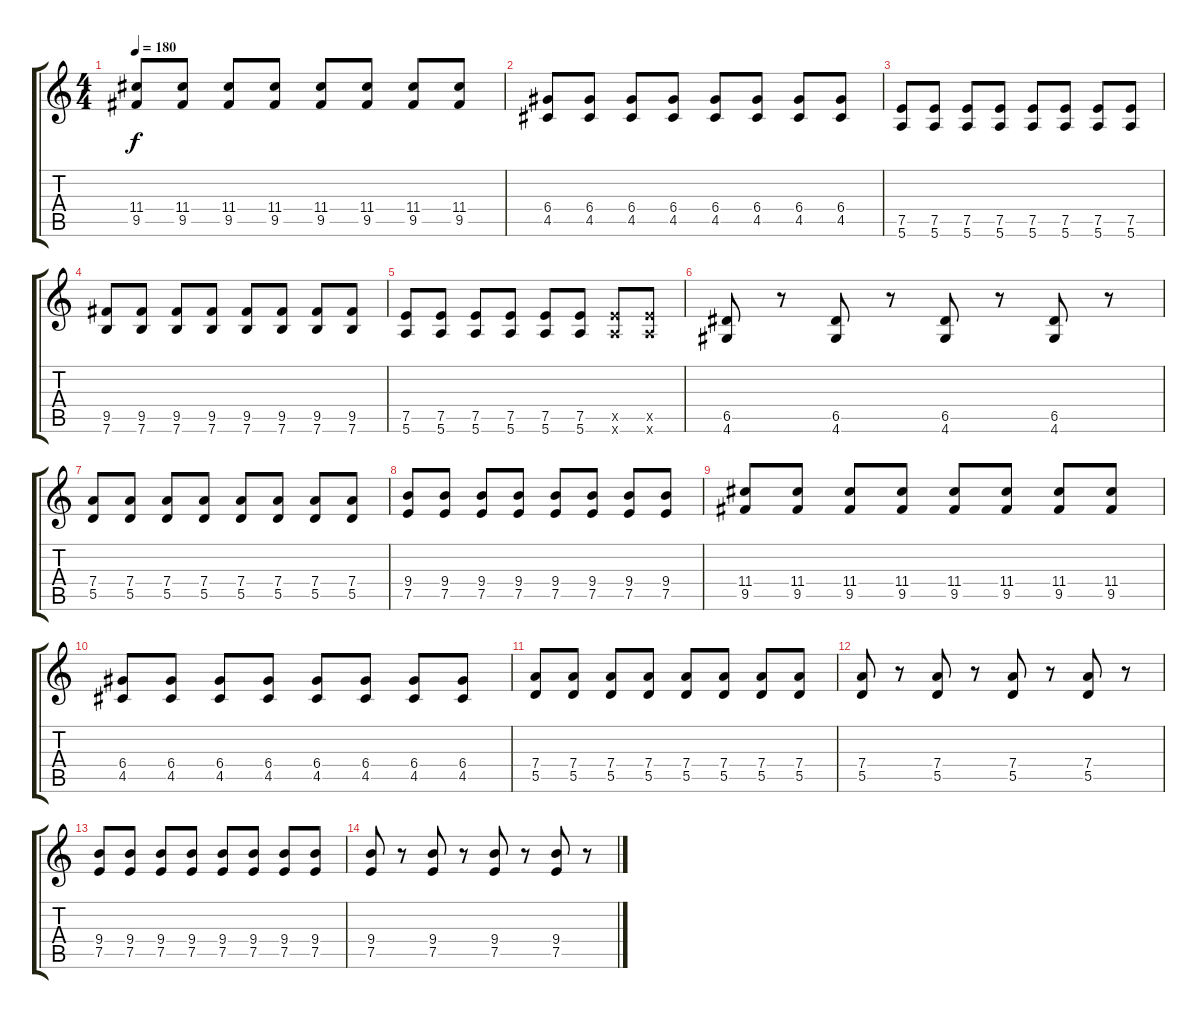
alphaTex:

\track "" {instrument overdrivenguitar}
\staff {score tabs}
\tuning (E4 B3 G3 D3 A2 E2) {hide}
\ts (4 4)
\tempo 180
\clef g2
\ks c
(11.4 9.5).8{dy f} (11.4 9.5).8 (11.4 9.5).8 (11.4 9.5).8 (11.4 9.5).8 (11.4 9.5).8 (11.4 9.5).8 (11.4 9.5).8 |
(6.4 4.5).8 (6.4 4.5).8 (6.4 4.5).8 (6.4 4.5).8 (6.4 4.5).8 (6.4 4.5).8 (6.4 4.5).8 (6.4 4.5).8 |
(7.5 5.6).8 (7.5 5.6).8 (7.5 5.6).8 (7.5 5.6).8 (7.5 5.6).8 (7.5 5.6).8 (7.5 5.6).8 (7.5 5.6).8 |
(9.5 7.6).8 (9.5 7.6).8 (9.5 7.6).8 (9.5 7.6).8 (9.5 7.6).8 (9.5 7.6).8 (9.5 7.6).8 (9.5 7.6).8 |
(7.5 5.6).8 (7.5 5.6).8 (7.5 5.6).8 (7.5 5.6).8 (7.5 5.6).8 (7.5 5.6).8 (7.5{x} 5.6{x}).8 (7.5{x} 5.6{x}).8 |
(6.5 4.6).8 r.8 (6.5 4.6).8 r.8 (6.5 4.6).8 r.8 (6.5 4.6).8 r.8 |
(7.4 5.5).8 (7.4 5.5).8 (7.4 5.5).8 (7.4 5.5).8 (7.4 5.5).8 (7.4 5.5).8 (7.4 5.5).8 (7.4 5.5).8 |
(9.4 7.5).8 (9.4 7.5).8 (9.4 7.5).8 (9.4 7.5).8 (9.4 7.5).8 (9.4 7.5).8 (9.4 7.5).8 (9.4 7.5).8 |
(11.4 9.5).8 (11.4 9.5).8 (11.4 9.5).8 (11.4 9.5).8 (11.4 9.5).8 (11.4 9.5).8 (11.4 9.5).8 (11.4 9.5).8 |
(6.4 4.5).8 (6.4 4.5).8 (6.4 4.5).8 (6.4 4.5).8 (6.4 4.5).8 (6.4 4.5).8 (6.4 4.5).8 (6.4 4.5).8 |
(7.4 5.5).8 (7.4 5.5).8 (7.4 5.5).8 (7.4 5.5).8 (7.4 5.5).8 (7.4 5.5).8 (7.4 5.5).8 (7.4 5.5).8 |
(7.4 5.5).8 r.8 (7.4 5.5).8 r.8 (7.4 5.5).8 r.8 (7.4 5.5).8 r.8 |
(9.4 7.5).8 (9.4 7.5).8 (9.4 7.5).8 (9.4 7.5).8 (9.4 7.5).8 (9.4 7.5).8 (9.4 7.5).8 (9.4 7.5).8 |
(9.4 7.5).8 r.8 (9.4 7.5).8 r.8 (9.4 7.5).8 r.8 (9.4 7.5).8 r.8
